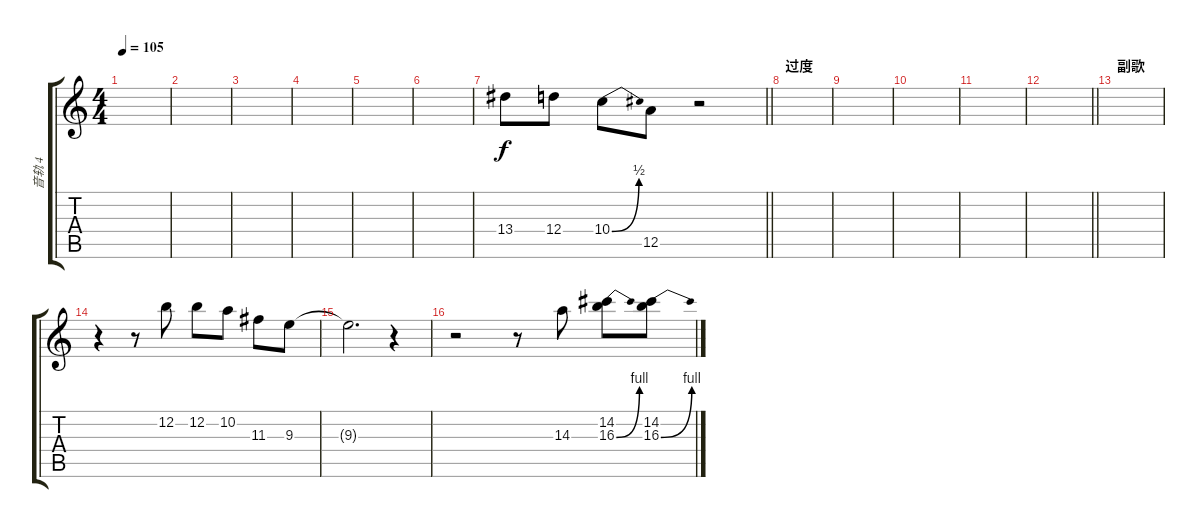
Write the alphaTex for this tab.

\track ("音轨 4" "音轨 4") {instrument distortionguitar}
\staff {score tabs}
\tuning (E4 B3 G3 D3 A2 E2) {hide}
\ts (4 4)
\tempo 105
\clef g2
\ks c
|
|
|
|
|
|
\barLineRight lightlight
13.4.8 12.4.8 10.4{be (bend 0 0 60 2)}.8 12.5.8 r.2 |
\section ("" "过度")
|
|
|
|
\barLineRight lightlight
|
\section ("" "副歌")
|
r.4 r.8 12.2.8 12.2.8 10.2.8 11.3.8 9.3.8 |
9.3{t}.2{d} r.4 |
r.2 r.8 14.3.8 (14.2 16.3{be (bend 0 0 60 4)}).8 (14.2 16.3{be (bend 0 0 60 4)}).8
